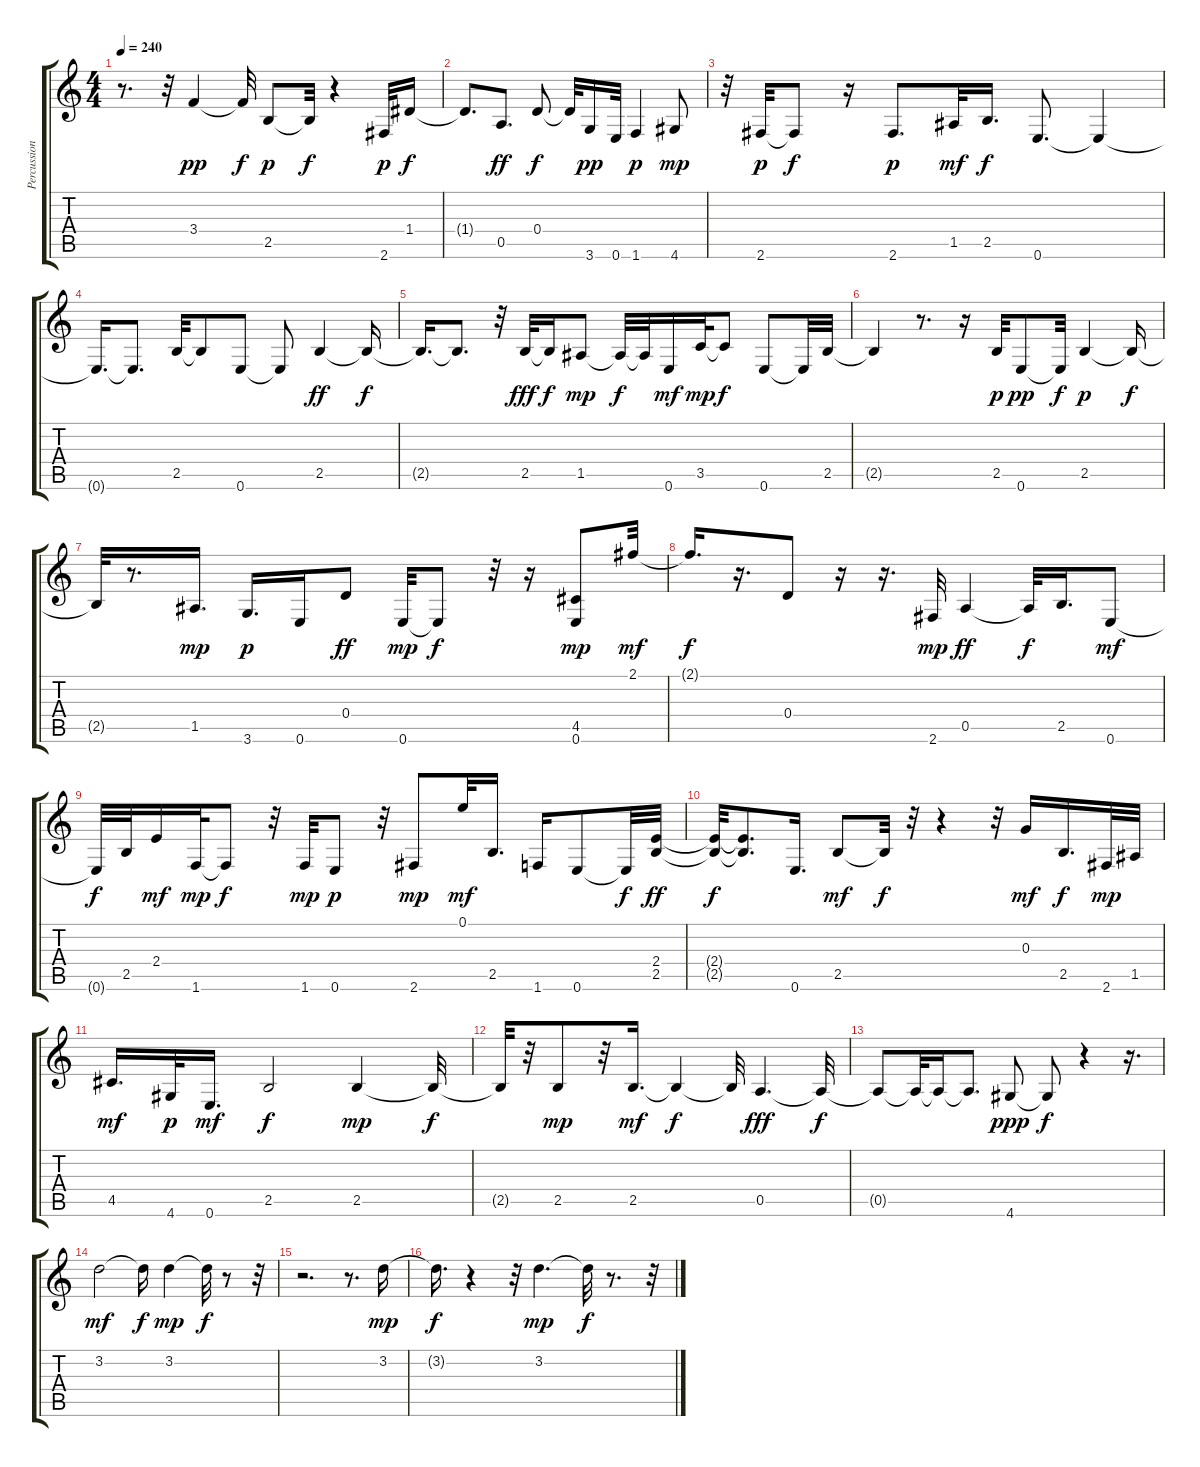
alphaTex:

\track ("Percussions" "Percussion") {instrument acousticguitarsteel}
\staff {score tabs}
\tuning (E4 B3 G3 D3 A2 E2) {hide}
\ts (4 4)
\tempo 240
\clef g2
\ks c
r.8{d dy f} r.32 3.4.4{dy pp} 3.4{t}.32{dy f} 2.5.8{dy p} 2.5{t}.32{dy f} r.4 2.6.32{dy p} 1.4.16{dy f} |
1.4{t}.8{d} 0.5.8{d dy ff} 0.4.8{dy f} 0.4{t}.32 3.6.16{dy pp} 0.6.32 1.6.4{dy p} 4.6.8{dy mp} |
r.32 2.6.32{dy p} 2.6{t}.8{dy f} r.16 2.6.8{d dy p} 1.5.32{dy mf} 2.5.16{d dy f} 0.6.8{d} 0.6{t}.4 |
0.6{t}.16{d} 0.6{t}.8{d} 2.5.32 2.5{t}.8 0.6.8 0.6{t}.8 2.5.4{dy ff} 2.5{t}.16{dy f} |
2.5{t}.16{d} 2.5{t}.8{d} r.32 2.5.32{dy fff} 2.5{t}.16{dy f} 1.5.8{dy mp} 1.5{t}.32{dy f} 1.5{t}.32 0.6.16{dy mf} 3.5.32{dy mp} 3.5{t}.8{dy f} 0.6.8 0.6{t}.32 2.5.32 |
2.5{t}.4 r.8{d} r.16 2.5.32{dy p} 0.6.8{dy pp} 0.6{t}.32{dy f} 2.5.4{dy p} 2.5{t}.16{dy f} |
2.5{t}.32 r.8{d} 1.5.16{d dy mp} 3.6.16{d dy p} 0.6.16 0.4.8{dy ff} 0.6.32{dy mp} 0.6{t}.8{dy f} r.32 r.16 (4.5 0.6).8{dy mp} 2.1.32{dy mf} |
2.1{t}.16{d dy f} r.16{d} 0.4.8 r.16 r.16{d} 2.6.32{dy mp} 0.5.4{dy ff} 0.5{t}.32{dy f} 2.5.16{d} 0.6.8{dy mf} |
0.6{t}.32{dy f} 2.5.32 2.4.16{dy mf} 1.6.32{dy mp} 1.6{t}.8{dy f} r.32 1.6.32{dy mp} 0.6.8{dy p} r.32 2.6.8{dy mp} 0.1.32{dy mf} 2.5.16{d} 1.6.16 0.6.8 0.6{t}.32{dy f} (2.4 2.5).32{dy ff} |
(2.4{t} 2.5{t}).32{dy f} (2.4{t} 2.5{t}).8{d} 0.6.16{d} 2.5.8{dy mf} 2.5{t}.32{dy f} r.32 r.4 r.32 0.3.16{dy mf} 2.5.16{d dy f} 2.6.32{dy mp} 1.5.32 |
4.5.16{d dy mf} 4.6.32{dy p} 0.6.16{d dy mf} 2.5.2{dy f} 2.5.4{dy mp} 2.5{t}.32{dy f} |
2.5{t}.32 r.32 2.5.8{dy mp} r.32 2.5.16{d dy mf} 2.5{t}.4{dy f} 2.5{t}.32 0.5.4{d dy fff} 0.5{t}.32{dy f} |
0.5{t}.8 0.5{t}.32 0.5{t}.16 0.5{t}.8{d} 4.6.8{dy ppp} 4.6{t}.8{dy f} r.4 r.16{d} |
3.2.2{dy mf} 3.2{t}.16{dy f} 3.2.4{dy mp} 3.2{t}.32{dy f} r.8 r.32 |
r.2{d} r.8{d} 3.2.16{dy mp} |
3.2{t}.16{d dy f} r.4 r.32 3.2.4{d dy mp} 3.2{t}.32{dy f} r.8{d} r.32
